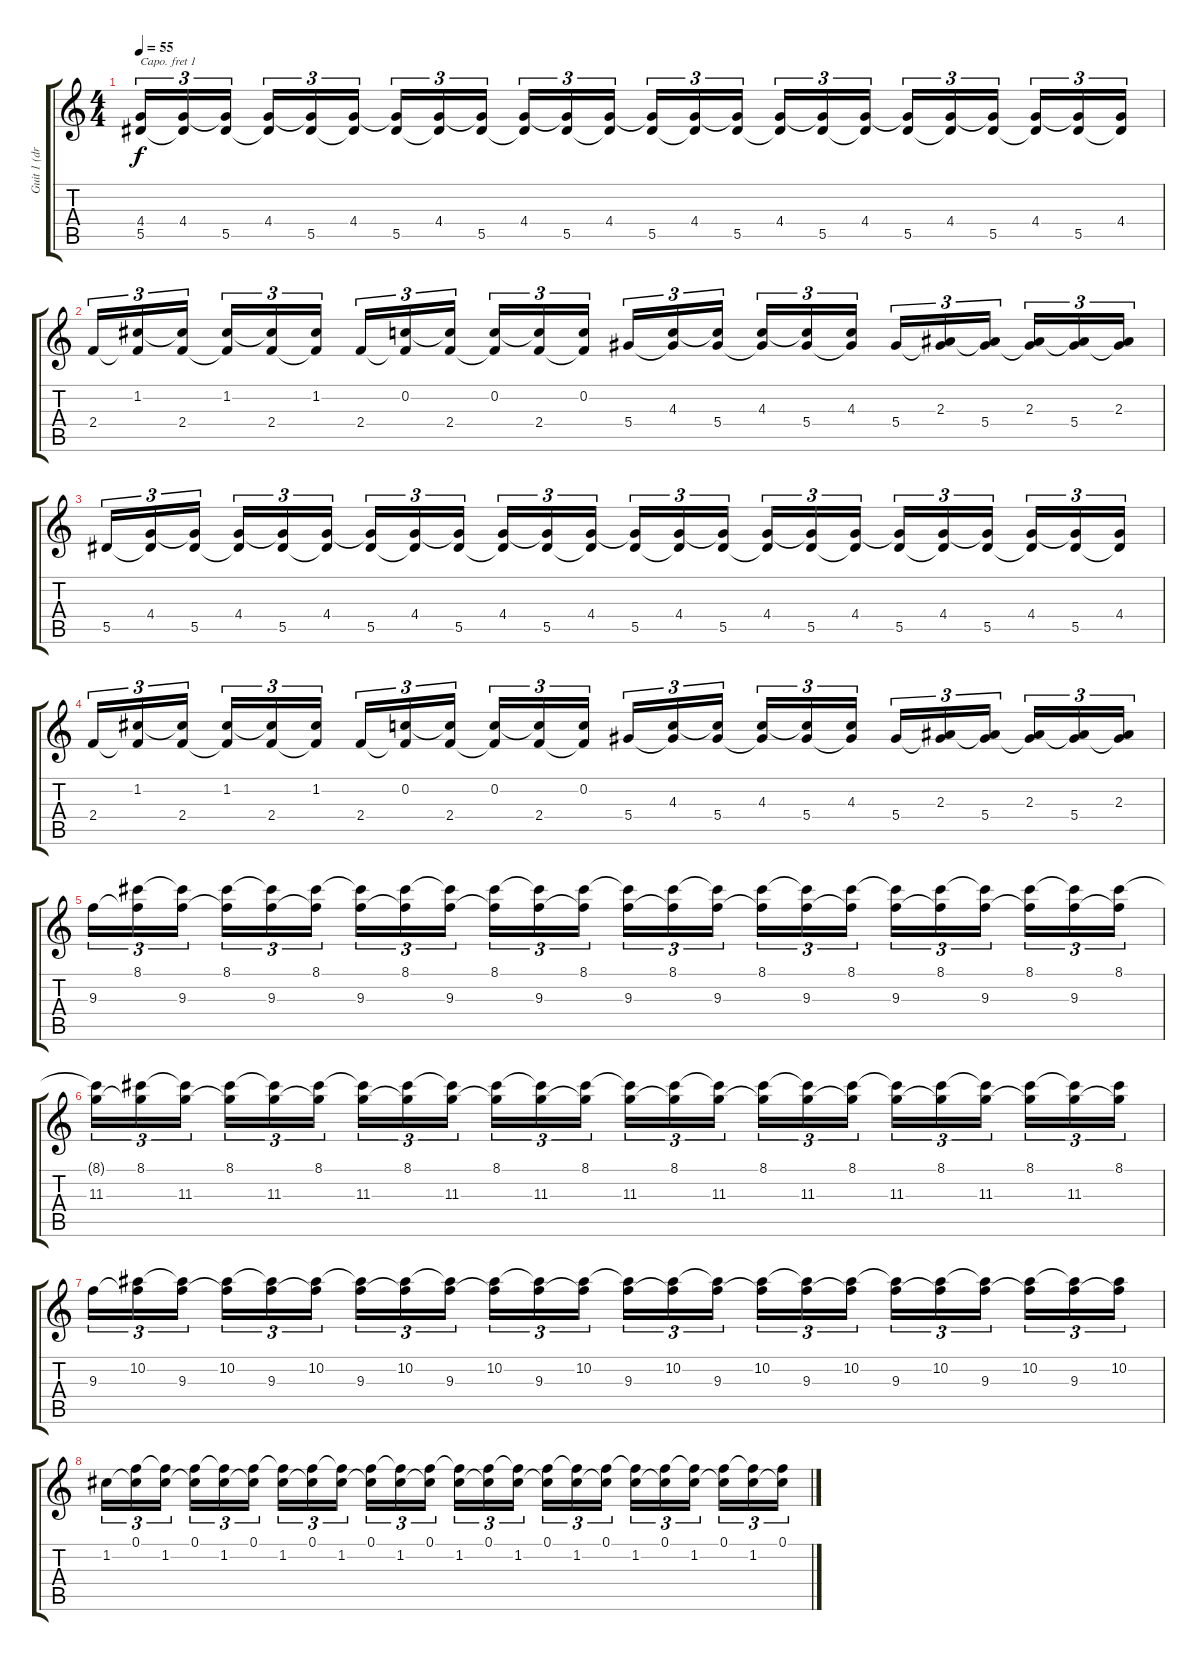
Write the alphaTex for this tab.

\track ("Guit 1 (dropped D)" "Guit 1 (dr") {instrument electricguitarjazz}
\staff {score tabs}
\capo 1
\tuning (E4 B3 G3 D3 A2 D2) {hide}
\ts (4 4)
\tempo 55
\clef g2
\ks c
(4.4{t} 5.5).16{tu (3 2) dy f} (4.4 5.5{t}).16{tu (3 2)} (4.4{t} 5.5).16{tu (3 2)} (4.4 5.5{t}).16{tu (3 2)} (4.4{t} 5.5).16{tu (3 2)} (4.4 5.5{t}).16{tu (3 2)} (4.4{t} 5.5).16{tu (3 2)} (4.4 5.5{t}).16{tu (3 2)} (4.4{t} 5.5).16{tu (3 2)} (4.4 5.5{t}).16{tu (3 2)} (4.4{t} 5.5).16{tu (3 2)} (4.4 5.5{t}).16{tu (3 2)} (4.4{t} 5.5).16{tu (3 2)} (4.4 5.5{t}).16{tu (3 2)} (4.4{t} 5.5).16{tu (3 2)} (4.4 5.5{t}).16{tu (3 2)} (4.4{t} 5.5).16{tu (3 2)} (4.4 5.5{t}).16{tu (3 2)} (4.4{t} 5.5).16{tu (3 2)} (4.4 5.5{t}).16{tu (3 2)} (4.4{t} 5.5).16{tu (3 2)} (4.4 5.5{t}).16{tu (3 2)} (4.4{t} 5.5).16{tu (3 2)} (4.4 5.5{t}).16{tu (3 2)} |
2.4.16{tu (3 2)} (1.2 2.4{t}).16{tu (3 2)} (1.2{t} 2.4).16{tu (3 2)} (1.2 2.4{t}).16{tu (3 2)} (1.2{t} 2.4).16{tu (3 2)} (1.2 2.4{t}).16{tu (3 2)} 2.4.16{tu (3 2)} (0.2 2.4{t}).16{tu (3 2)} (0.2{t} 2.4).16{tu (3 2)} (0.2 2.4{t}).16{tu (3 2)} (0.2{t} 2.4).16{tu (3 2)} (0.2 2.4{t}).16{tu (3 2)} 5.4.16{tu (3 2)} (4.3 5.4{t}).16{tu (3 2)} (4.3{t} 5.4).16{tu (3 2)} (4.3 5.4{t}).16{tu (3 2)} (4.3{t} 5.4).16{tu (3 2)} (4.3 5.4{t}).16{tu (3 2)} 5.4.16{tu (3 2)} (2.3 5.4{t}).16{tu (3 2)} (2.3{t} 5.4).16{tu (3 2)} (2.3 5.4{t}).16{tu (3 2)} (2.3{t} 5.4).16{tu (3 2)} (2.3 5.4{t}).16{tu (3 2)} |
5.5.16{tu (3 2)} (4.4 5.5{t}).16{tu (3 2)} (4.4{t} 5.5).16{tu (3 2)} (4.4 5.5{t}).16{tu (3 2)} (4.4{t} 5.5).16{tu (3 2)} (4.4 5.5{t}).16{tu (3 2)} (4.4{t} 5.5).16{tu (3 2)} (4.4 5.5{t}).16{tu (3 2)} (4.4{t} 5.5).16{tu (3 2)} (4.4 5.5{t}).16{tu (3 2)} (4.4{t} 5.5).16{tu (3 2)} (4.4 5.5{t}).16{tu (3 2)} (4.4{t} 5.5).16{tu (3 2)} (4.4 5.5{t}).16{tu (3 2)} (4.4{t} 5.5).16{tu (3 2)} (4.4 5.5{t}).16{tu (3 2)} (4.4{t} 5.5).16{tu (3 2)} (4.4 5.5{t}).16{tu (3 2)} (4.4{t} 5.5).16{tu (3 2)} (4.4 5.5{t}).16{tu (3 2)} (4.4{t} 5.5).16{tu (3 2)} (4.4 5.5{t}).16{tu (3 2)} (4.4{t} 5.5).16{tu (3 2)} (4.4 5.5{t}).16{tu (3 2)} |
2.4.16{tu (3 2)} (1.2 2.4{t}).16{tu (3 2)} (1.2{t} 2.4).16{tu (3 2)} (1.2 2.4{t}).16{tu (3 2)} (1.2{t} 2.4).16{tu (3 2)} (1.2 2.4{t}).16{tu (3 2)} 2.4.16{tu (3 2)} (0.2 2.4{t}).16{tu (3 2)} (0.2{t} 2.4).16{tu (3 2)} (0.2 2.4{t}).16{tu (3 2)} (0.2{t} 2.4).16{tu (3 2)} (0.2 2.4{t}).16{tu (3 2)} 5.4.16{tu (3 2)} (4.3 5.4{t}).16{tu (3 2)} (4.3{t} 5.4).16{tu (3 2)} (4.3 5.4{t}).16{tu (3 2)} (4.3{t} 5.4).16{tu (3 2)} (4.3 5.4{t}).16{tu (3 2)} 5.4.16{tu (3 2)} (2.3 5.4{t}).16{tu (3 2)} (2.3{t} 5.4).16{tu (3 2)} (2.3 5.4{t}).16{tu (3 2)} (2.3{t} 5.4).16{tu (3 2)} (2.3 5.4{t}).16{tu (3 2)} |
9.3.16{tu (3 2)} (8.1 9.3{t}).16{tu (3 2)} (8.1{t} 9.3).16{tu (3 2)} (8.1 9.3{t}).16{tu (3 2)} (8.1{t} 9.3).16{tu (3 2)} (8.1 9.3{t}).16{tu (3 2)} (8.1{t} 9.3).16{tu (3 2)} (8.1 9.3{t}).16{tu (3 2)} (8.1{t} 9.3).16{tu (3 2)} (8.1 9.3{t}).16{tu (3 2)} (8.1{t} 9.3).16{tu (3 2)} (8.1 9.3{t}).16{tu (3 2)} (8.1{t} 9.3).16{tu (3 2)} (8.1 9.3{t}).16{tu (3 2)} (8.1{t} 9.3).16{tu (3 2)} (8.1 9.3{t}).16{tu (3 2)} (8.1{t} 9.3).16{tu (3 2)} (8.1 9.3{t}).16{tu (3 2)} (8.1{t} 9.3).16{tu (3 2)} (8.1 9.3{t}).16{tu (3 2)} (8.1{t} 9.3).16{tu (3 2)} (8.1 9.3{t}).16{tu (3 2)} (8.1{t} 9.3).16{tu (3 2)} (8.1 9.3{t}).16{tu (3 2)} |
(8.1{t} 11.3).16{tu (3 2)} (8.1 11.3{t}).16{tu (3 2)} (8.1{t} 11.3).16{tu (3 2)} (8.1 11.3{t}).16{tu (3 2)} (8.1{t} 11.3).16{tu (3 2)} (8.1 11.3{t}).16{tu (3 2)} (8.1{t} 11.3).16{tu (3 2)} (8.1 11.3{t}).16{tu (3 2)} (8.1{t} 11.3).16{tu (3 2)} (8.1 11.3{t}).16{tu (3 2)} (8.1{t} 11.3).16{tu (3 2)} (8.1 11.3{t}).16{tu (3 2)} (8.1{t} 11.3).16{tu (3 2)} (8.1 11.3{t}).16{tu (3 2)} (8.1{t} 11.3).16{tu (3 2)} (8.1 11.3{t}).16{tu (3 2)} (8.1{t} 11.3).16{tu (3 2)} (8.1 11.3{t}).16{tu (3 2)} (8.1{t} 11.3).16{tu (3 2)} (8.1 11.3{t}).16{tu (3 2)} (8.1{t} 11.3).16{tu (3 2)} (8.1 11.3{t}).16{tu (3 2)} (8.1{t} 11.3).16{tu (3 2)} (8.1 11.3{t}).16{tu (3 2)} |
9.3.16{tu (3 2)} (10.2 9.3{t}).16{tu (3 2)} (10.2{t} 9.3).16{tu (3 2)} (10.2 9.3{t}).16{tu (3 2)} (10.2{t} 9.3).16{tu (3 2)} (10.2 9.3{t}).16{tu (3 2)} (10.2{t} 9.3).16{tu (3 2)} (10.2 9.3{t}).16{tu (3 2)} (10.2{t} 9.3).16{tu (3 2)} (10.2 9.3{t}).16{tu (3 2)} (10.2{t} 9.3).16{tu (3 2)} (10.2 9.3{t}).16{tu (3 2)} (10.2{t} 9.3).16{tu (3 2)} (10.2 9.3{t}).16{tu (3 2)} (10.2{t} 9.3).16{tu (3 2)} (10.2 9.3{t}).16{tu (3 2)} (10.2{t} 9.3).16{tu (3 2)} (10.2 9.3{t}).16{tu (3 2)} (10.2{t} 9.3).16{tu (3 2)} (10.2 9.3{t}).16{tu (3 2)} (10.2{t} 9.3).16{tu (3 2)} (10.2 9.3{t}).16{tu (3 2)} (10.2{t} 9.3).16{tu (3 2)} (10.2 9.3{t}).16{tu (3 2)} |
1.2.16{tu (3 2)} (0.1 1.2{t}).16{tu (3 2)} (0.1{t} 1.2).16{tu (3 2)} (0.1 1.2{t}).16{tu (3 2)} (0.1{t} 1.2).16{tu (3 2)} (0.1 1.2{t}).16{tu (3 2)} (0.1{t} 1.2).16{tu (3 2)} (0.1 1.2{t}).16{tu (3 2)} (0.1{t} 1.2).16{tu (3 2)} (0.1 1.2{t}).16{tu (3 2)} (0.1{t} 1.2).16{tu (3 2)} (0.1 1.2{t}).16{tu (3 2)} (0.1{t} 1.2).16{tu (3 2)} (0.1 1.2{t}).16{tu (3 2)} (0.1{t} 1.2).16{tu (3 2)} (0.1 1.2{t}).16{tu (3 2)} (0.1{t} 1.2).16{tu (3 2)} (0.1 1.2{t}).16{tu (3 2)} (0.1{t} 1.2).16{tu (3 2)} (0.1 1.2{t}).16{tu (3 2)} (0.1{t} 1.2).16{tu (3 2)} (0.1 1.2{t}).16{tu (3 2)} (0.1{t} 1.2).16{tu (3 2)} (0.1 1.2{t}).16{tu (3 2)}
